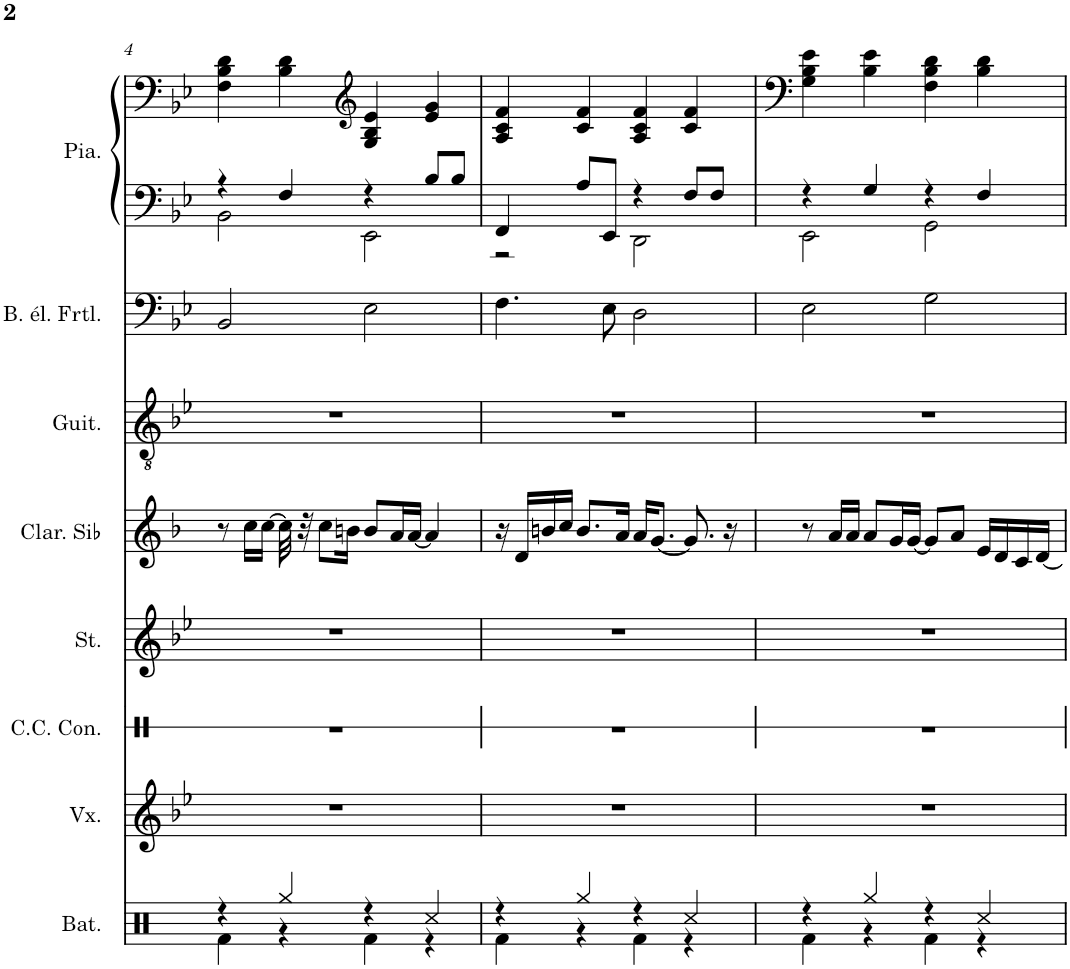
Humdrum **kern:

**kern	**kern	**kern	**kern	**kern	**kern	**kern	**kern	**kern
*part8	*part7	*part6	*part5	*part4	*part3	*part2	*part1	*part1
*staff9	*staff8	*staff7	*staff6	*staff5	*staff4	*staff3	*staff2	*staff1
*I"Batterie, Drums	*I"Voix, Synth Choir	*I"Caisse claire de concert, Guitar Fret Noise	*I"Cordes, String Ensemble 2	*I"Clarinette en Sib	*I"Guitare acoustique, Acoustic Guitar (steel)	*I"Basse électrique fretless, Fretless Bass	*I"Piano, Acoustic Grand Piano	*
*I'Bat.	*I'Vx.	*I'C.C. Con.	*I'St.	*I'Clar. Sib	*I'Guit.	*I'B. él. Frtl.	*I'Pia.	*
!!LO:PB:g=z
*clefX	*clefG2	*clefX	*clefG2	*clefG2	*clefGv2	*clefF4	*clefF4	*clefG2
*	*	*	*	*Trd1c2	*	*Trd7c12	*	*
*k[]	*k[b-e-]	*k[b-e-]	*k[b-e-]	*k[b-]	*k[b-e-]	*k[b-e-]	*k[b-e-]	*k[b-e-]
*M4/4	*M4/4	*M4/4	*M4/4	*M4/4	*M4/4	*M4/4	*M4/4	*M4/4
=4	=4	=4	=4	=4	=4	=4	=4	=4
*^	*	*	*	*	*	*	*^	*
4r	4Rf\	1r	1r	1r	8r	1r	2BB-/	4r	2BB-\	4F\ 4B-\ 4d\
.	.	.	.	.	16cc\LL	.	.	.	.	.
.	.	.	.	.	[16cc\JJ	.	.	.	.	.
4Rgg/	4r	.	.	.	32cc\]	.	.	4F/	.	4B-\ 4d\
.	.	.	.	.	32r	.	.	.	.	.
.	.	.	.	.	8cc\L	.	.	.	.	.
.	.	.	.	.	16bn\Jk	.	.	.	.	.
*	*	*	*	*	*	*	*	*	*	*clefG2
4r	4Rf\	.	.	.	8b/L	.	2E-\	4r	2EE-\	4G/ 4B-/ 4e-/
.	.	.	.	.	16a/L	.	.	.	.	.
.	.	.	.	.	[16a/JJ	.	.	.	.	.
4Rcc/	4r	.	.	.	4a/]	.	.	8B-/L	.	4e-/ 4g/
.	.	.	.	.	.	.	.	8B-/J	.	.
=5	=5	=5	=5	=5	=5	=5	=5	=5	=5	=5
4r	4Rf\	1r	1r	1r	16r	1r	4.F\	4FF/	2r	4A/ 4c/ 4f/
.	.	.	.	.	16d/LL	.	.	.	.	.
.	.	.	.	.	16bn/	.	.	.	.	.
.	.	.	.	.	16cc/JJ	.	.	.	.	.
4Rgg/	4r	.	.	.	8.b/L	.	.	8A/L	.	4c/ 4f/
.	.	.	.	.	.	.	8E-\	8EE-/J	.	.
.	.	.	.	.	16a/Jk	.	.	.	.	.
4r	4Rf\	.	.	.	16a/KL	.	2D\	4r	2DD\	4A/ 4c/ 4f/
.	.	.	.	.	[8.g/J	.	.	.	.	.
4Rcc/	4r	.	.	.	8.g/]	.	.	8F/L	.	4c/ 4f/
.	.	.	.	.	.	.	.	8F/J	.	.
.	.	.	.	.	16r	.	.	.	.	.
=6	=6	=6	=6	=6	=6	=6	=6	=6	=6	=6
4r	4Rf\	1r	1r	1r	8r	1r	2E-\	4r	2EE-\	4G\ 4B-\ 4e-\
.	.	.	.	.	16a/LL	.	.	.	.	.
.	.	.	.	.	16a/JJ	.	.	.	.	.
4Rgg/	4r	.	.	.	8a/L	.	.	4G/	.	4B-\ 4e-\
.	.	.	.	.	16g/L	.	.	.	.	.
.	.	.	.	.	[16g/JJ	.	.	.	.	.
4r	4Rf\	.	.	.	8g/L]	.	2G\	4r	2GG\	4F\ 4B-\ 4d\
.	.	.	.	.	8a/J	.	.	.	.	.
4Rcc/	4r	.	.	.	16e/LL	.	.	4F/	.	4B-\ 4d\
.	.	.	.	.	16d/	.	.	.	.	.
.	.	.	.	.	16c/	.	.	.	.	.
.	.	.	.	.	[16d/JJ	.	.	.	.	.
*v	*v	*	*	*	*	*	*	*v	*v	*
=	=	=	=	=	=	=	=	=
*-	*-	*-	*-	*-	*-	*-	*-	*-
